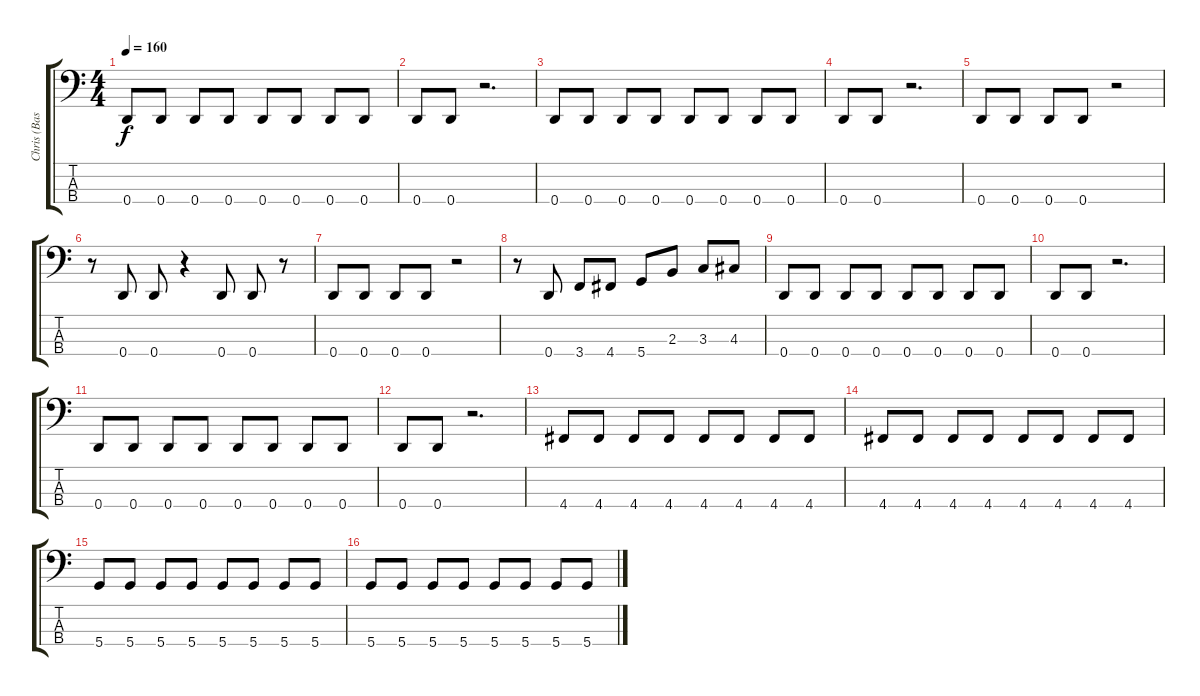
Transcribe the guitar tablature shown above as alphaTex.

\track ("Chris (Bass)" "Chris (Bas") {instrument electricbassfinger}
\staff {score tabs}
\tuning (G2 D2 A1 D1) {hide}
\ts (4 4)
\tempo 160
\clef f4
\ks c
0.4.8{dy f} 0.4.8 0.4.8 0.4.8 0.4.8 0.4.8 0.4.8 0.4.8 |
0.4.8 0.4.8 r.2{d} |
0.4.8 0.4.8 0.4.8 0.4.8 0.4.8 0.4.8 0.4.8 0.4.8 |
0.4.8 0.4.8 r.2{d} |
0.4.8 0.4.8 0.4.8 0.4.8 r.2 |
r.8 0.4.8 0.4.8 r.4 0.4.8 0.4.8 r.8 |
0.4.8 0.4.8 0.4.8 0.4.8 r.2 |
r.8 0.4.8 3.4.8 4.4.8 5.4.8 2.3.8 3.3.8 4.3.8 |
0.4.8 0.4.8 0.4.8 0.4.8 0.4.8 0.4.8 0.4.8 0.4.8 |
0.4.8 0.4.8 r.2{d} |
0.4.8 0.4.8 0.4.8 0.4.8 0.4.8 0.4.8 0.4.8 0.4.8 |
0.4.8 0.4.8 r.2{d} |
4.4.8 4.4.8 4.4.8 4.4.8 4.4.8 4.4.8 4.4.8 4.4.8 |
4.4.8 4.4.8 4.4.8 4.4.8 4.4.8 4.4.8 4.4.8 4.4.8 |
5.4.8 5.4.8 5.4.8 5.4.8 5.4.8 5.4.8 5.4.8 5.4.8 |
5.4.8 5.4.8 5.4.8 5.4.8 5.4.8 5.4.8 5.4.8 5.4.8
